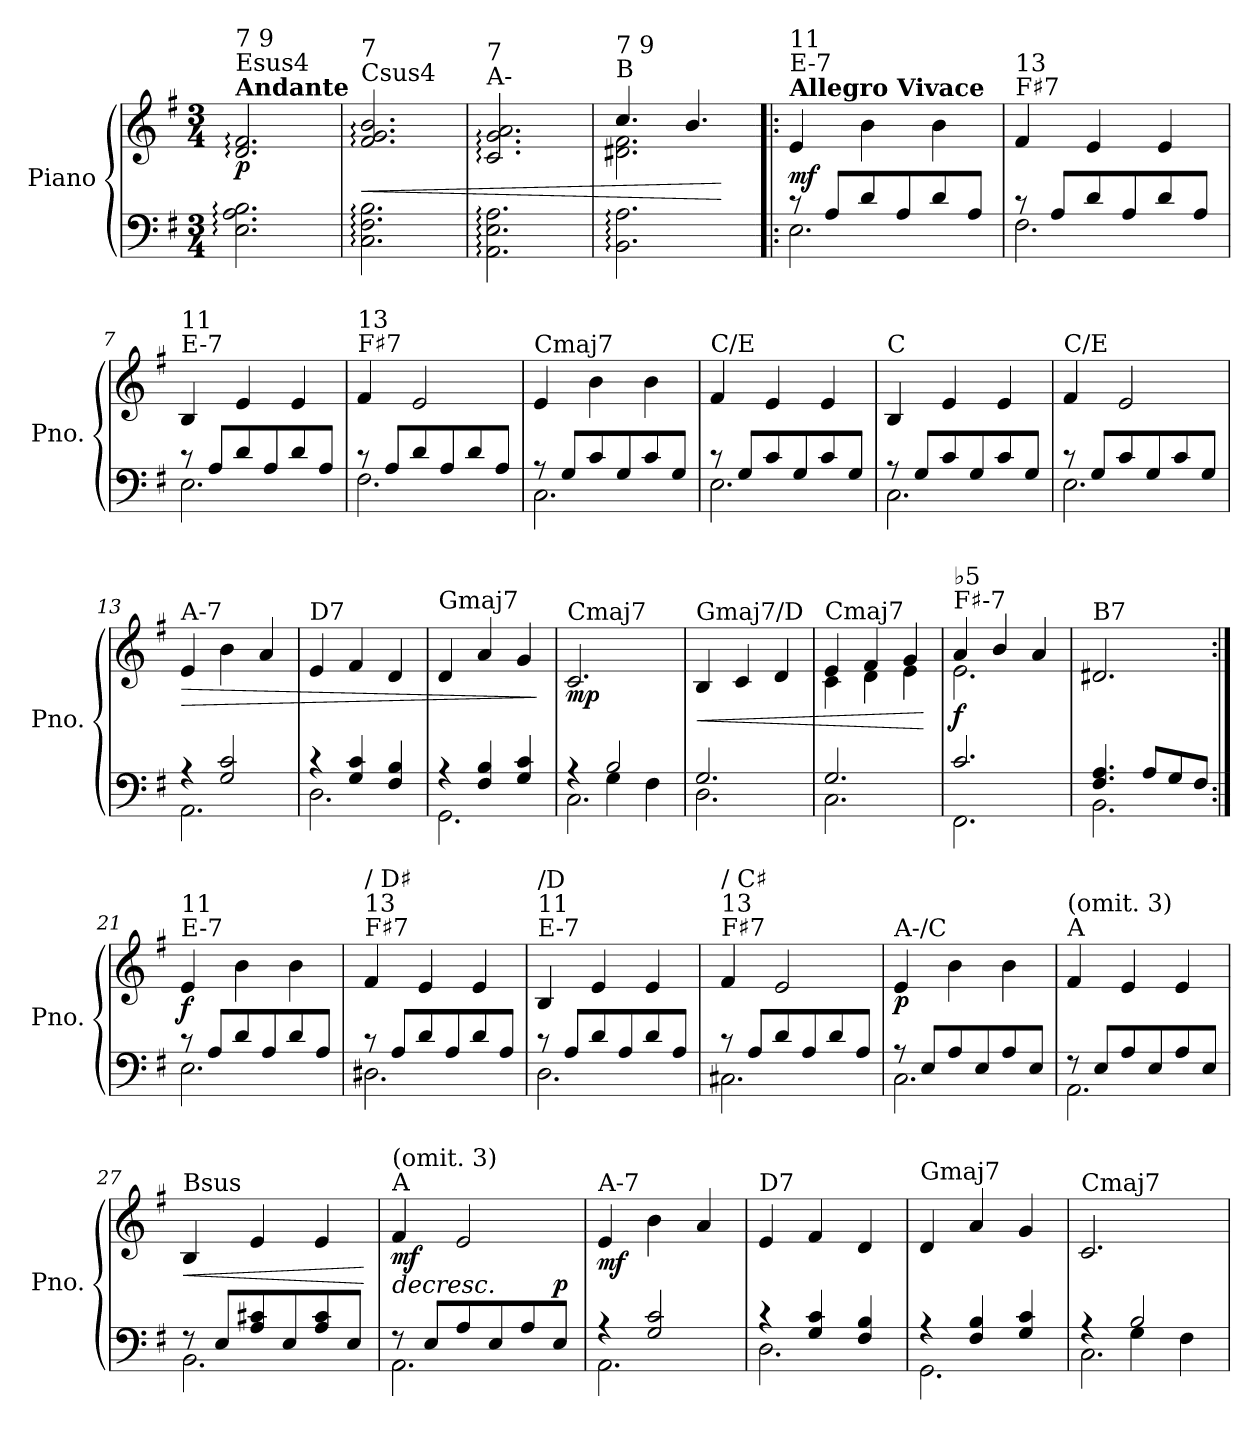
**kern	**kern	**dynam
*part1	*part1	*part1
*staff2	*staff1	*staff1/2
*I"Piano	*	*
*I'Pno.	*	*
*clefF4	*clefG2	*
*k[f#]	*k[f#]	*
*M3/4	*M3/4	*
*MM72	*MM72	*
=1	=1	=1
!	!LO:TX:a:B:t=Andante	!
!	!LO:TX:a:t=Esus4	!
!	!LO:TX:a:t=7 9	!
!	!	!LO:DY:b
2.E\: 2.A\: 2.B\:	2.d/: 2.f#/:	p
=2	=2	=2
!	!LO:TX:a:t=Csus4	!
!	!LO:TX:a:t=7	!
!	!	!LO:HP:b
2.C\: 2.F#\: 2.B\:	2.f#/: 2.g/: 2.b/:	<
=3	=3	=3
!	!LO:TX:a:t=A-	!
!	!LO:TX:a:t=7	!
2.AA\: 2.E\: 2.A\:	2.c/: 2.g/: 2.a/:	.
=4	=4	=4
*	*^	*
!	!LO:TX:a:t=B	!	!
!	!LO:TX:a:t=7 9	!	!
2.BB\: 2.A\:	4.cc/	2.d#X\: 2.f#\:	.
.	4.b/	.	.
*	*v	*v	*
.	.	[
=5!|:	=5!|:	=5!|:
*	*MM145	*
*^	*	*
!	!	!LO:TX:a:B:t=Allegro Vivace	!
!	!	!LO:TX:a:t=E-7	!
!	!	!LO:TX:a:t=11	!
!	!	!	!LO:DY:a=2
8r	2.E\	4e/	mf
8A/L	.	.	.
8d/	.	4b\	.
8A/	.	.	.
8d/	.	4b\	.
8A/J	.	.	.
=6	=6	=6	=6
!	!	!LO:TX:a:t=F♯7	!
!	!	!LO:TX:a:t=13	!
8r	2.F#\	4f#/	.
8A/L	.	.	.
8d/	.	4e/	.
8A/	.	.	.
8d/	.	4e/	.
8A/J	.	.	.
=7	=7	=7	=7
!	!	!LO:TX:a:t=E-7	!
!	!	!LO:TX:a:t=11	!
8r	2.E\	4B/	.
8A/L	.	.	.
8d/	.	4e/	.
8A/	.	.	.
8d/	.	4e/	.
8A/J	.	.	.
=8	=8	=8	=8
!	!	!LO:TX:a:t=F♯7	!
!	!	!LO:TX:a:t=13	!
8r	2.F#\	4f#/	.
8A/L	.	.	.
8d/	.	2e/	.
8A/	.	.	.
8d/	.	.	.
8A/J	.	.	.
!!LO:LB:g=z
=9	=9	=9	=9
!	!	!LO:TX:a:t=Cmaj7	!
8r	2.C\	4e/	.
8G/L	.	.	.
8c/	.	4b\	.
8G/	.	.	.
8c/	.	4b\	.
8G/J	.	.	.
=10	=10	=10	=10
!	!	!LO:TX:a:t=C/E	!
8r	2.E\	4f#/	.
8G/L	.	.	.
8c/	.	4e/	.
8G/	.	.	.
8c/	.	4e/	.
8G/J	.	.	.
=11	=11	=11	=11
!	!	!LO:TX:a:t=C	!
8r	2.C\	4B/	.
8G/L	.	.	.
8c/	.	4e/	.
8G/	.	.	.
8c/	.	4e/	.
8G/J	.	.	.
=12	=12	=12	=12
!	!	!LO:TX:a:t=C/E	!
8r	2.E\	4f#/	.
8G/L	.	.	.
8c/	.	2e/	.
8G/	.	.	.
8c/	.	.	.
8G/J	.	.	.
!!LO:LB:g=z
=13	=13	=13	=13
!	!	!LO:TX:a:t=A-7	!
!	!	!	!LO:HP:b
4r	2.AA\	4e/	>
2G/ 2c/	.	4b\	.
.	.	4a/	.
=14	=14	=14	=14
!	!	!LO:TX:a:t=D7	!
4r	2.D\	4e/	.
4G/ 4c/	.	4f#/	.
4F#/ 4B/	.	4d/	.
=15	=15	=15	=15
!	!	!LO:TX:a:t=Gmaj7	!
4r	2.GG\	4d/	.
4F#/ 4B/	.	4a/	.
4G/ 4c/	.	4g/	.
*v	*v	*	*
.	.	]
=16	=16	=16
*^	*	*
*	*^	*	*
!	!	!	!LO:TX:a:t=Cmaj7	!
!	!	!	!	!LO:DY:b
4rA	4ryy	2.C\	2.c/	mp
2B/	4G\	.	.	.
.	4F#\	.	.	.
*	*v	*v	*	*
!!LO:LB:g=z
=17	=17	=17	=17
!	!	!LO:TX:a:t=Gmaj7/D	!
!	!	!	!LO:HP:b
2.G/	2.D\	4B/	<
.	.	4c/	.
.	.	4d/	.
=18	=18	=18	=18
*	*	*^	*
!	!	!LO:TX:a:t=Cmaj7	!	!
2.G/	2.C\	4e/	4c\	.
.	.	4f#/	4d\	.
.	.	4g/	4e\	.
*v	*v	*	*	*
*	*v	*v	*
.	.	[
=19	=19	=19
*^	*^	*
!	!	!LO:TX:a:t=F♯-7	!	!
!	!	!LO:TX:a:t=♭5	!	!
!	!	!	!	!LO:DY:a=2
2.c/	2.FF#\	4a/	2.e\	f
.	.	4b/	.	.
.	.	4a/	.	.
*	*	*v	*v	*
=20	=20	=20	=20
!	!	!LO:TX:a:t=B7	!
4.F#/ 4.A/	2.BB\	2.d#X/	.
8A/L	.	.	.
8G/	.	.	.
8F#/J	.	.	.
!!LO:LB:g=z
=21:|!	=21:|!	=21:|!	=21:|!
!	!	!LO:TX:a:t=E-7	!
!	!	!LO:TX:a:t=11	!
!	!	!	!LO:DY:b
8r	2.E\	4e/	f
8A/L	.	.	.
8d/	.	4b\	.
8A/	.	.	.
8d/	.	4b\	.
8A/J	.	.	.
=22	=22	=22	=22
!	!	!LO:TX:a:t=F♯7	!
!	!	!LO:TX:a:t=13	!
!	!	!LO:TX:a:t=/ D♯	!
8r	2.D#X\	4f#/	.
8A/L	.	.	.
8d/	.	4e/	.
8A/	.	.	.
8d/	.	4e/	.
8A/J	.	.	.
=23	=23	=23	=23
!	!	!LO:TX:a:t=E-7	!
!	!	!LO:TX:a:t=11	!
!	!	!LO:TX:a:t=/D	!
8r	2.D\	4B/	.
8A/L	.	.	.
8d/	.	4e/	.
8A/	.	.	.
8d/	.	4e/	.
8A/J	.	.	.
=24	=24	=24	=24
!	!	!LO:TX:a:t=F♯7	!
!	!	!LO:TX:a:t=13	!
!	!	!LO:TX:a:t=/ C♯	!
8r	2.C#X\	4f#/	.
8A/L	.	.	.
8d/	.	2e/	.
8A/	.	.	.
8d/	.	.	.
8A/J	.	.	.
=25	=25	=25	=25
!	!	!LO:TX:a:t=A-/C	!
!	!	!	!LO:DY:b
8r	2.C\	4e/	p
8E/L	.	.	.
8A/	.	4b\	.
8E/	.	.	.
8A/	.	4b\	.
8E/J	.	.	.
=26	=26	=26	=26
!	!	!LO:TX:a:t=A	!
!	!	!LO:TX:a:t=(omit. 3)	!
8r	2.AA\	4f#/	.
8E/L	.	.	.
8A/	.	4e/	.
8E/	.	.	.
8A/	.	4e/	.
8E/J	.	.	.
!!LO:PB:g=z
=27	=27	=27	=27
!	!	!LO:TX:a:t=Bsus	!
!	!	!	!LO:HP:b
8r	2.BB\	4B/	<
8E/L	.	.	.
8A/ 8c#X/	.	4e/	.
8E/	.	.	.
8A/ 8c#/	.	4e/	.
8E/J	.	.	.
*v	*v	*	*
.	.	[
=28	=28	=28
*^	*	*
!	!	!LO:TX:a:t=A	!
!	!	!LO:TX:a:t=(omit. 3)	!
!	!	!	!LO:HP:b
!	!	!	!LO:DY:n=1:b
8r	2.AA\	4f#/	> mf
8E/L	.	.	.
8A/	.	2e/	.
8E/	.	.	.
8A/	.	.	.
!	!	!	!LO:DY:n=2:a=2
8E/J	.	.	p
*v	*v	*	*
.	.	]
=29	=29	=29
*^	*	*
!	!	!LO:TX:a:t=A-7	!
!	!	!	!LO:DY:b
4r	2.AA\	4e/	mf
2G/ 2c/	.	4b\	.
.	.	4a/	.
=30	=30	=30	=30
!	!	!LO:TX:a:t=D7	!
4r	2.D\	4e/	.
4G/ 4c/	.	4f#/	.
4F#/ 4B/	.	4d/	.
=31	=31	=31	=31
!	!	!LO:TX:a:t=Gmaj7	!
4r	2.GG\	4d/	.
4F#/ 4B/	.	4a/	.
4G/ 4c/	.	4g/	.
!!LO:LB:g=z
=32	=32	=32	=32
*	*^	*	*
!	!	!	!LO:TX:a:t=Cmaj7	!
4rA	4ryy	2.C\	2.c/	.
2B/	4G\	.	.	.
.	4F#\	.	.	.
*v	*v	*v	*	*
=	=	=
*-	*-	*-
